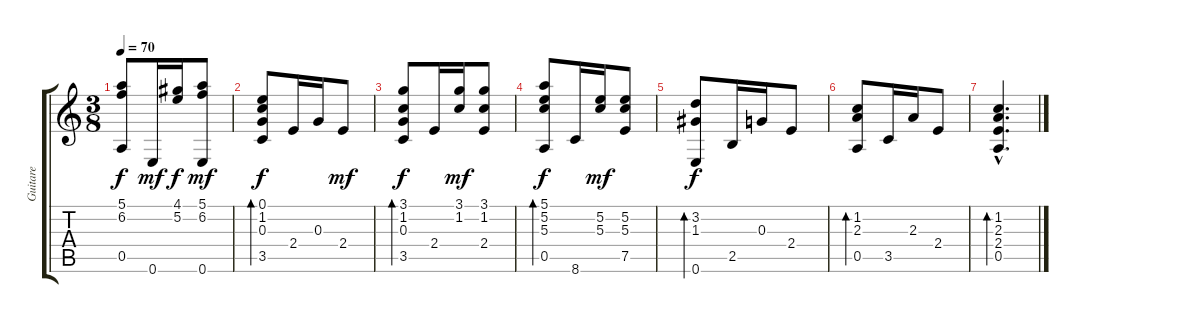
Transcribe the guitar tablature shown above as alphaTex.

\track ("Guitare" "Guitare") {instrument acousticguitarnylon}
\staff {score tabs}
\tuning (E4 B3 G3 D3 A2 E2) {hide}
\ts (3 8)
\tempo 70
\clef g2
\ks c
(5.1 6.2 0.5).8{dy f} 0.6.16{dy mf} (4.1 5.2).16{dy f} (5.1 6.2 0.6).8{dy mf} |
(0.1 1.2 0.3 3.5).8{bd 120 dy f} 2.4.16 0.3.16 2.4.8{dy mf} |
(3.1 1.2 0.3 3.5).8{bd 120 dy f} 2.4.16 (3.1 1.2).16{dy mf} (3.1 1.2 2.4).8 |
(5.1 5.2 5.3 0.5).8{bd 120 dy f} 8.6.16 (5.2 5.3).16{dy mf} (5.2 5.3 7.5).8 |
(3.2 1.3 0.6).8{bd 120 dy f} 2.5.16 0.3.16 2.4.8 |
(1.2 2.3 0.5).8{bd 120} 3.5.16 2.3.16 2.4.8 |
(1.2{hac} 2.3{hac} 2.4{hac} 0.5{hac}).4{d bd 120}
